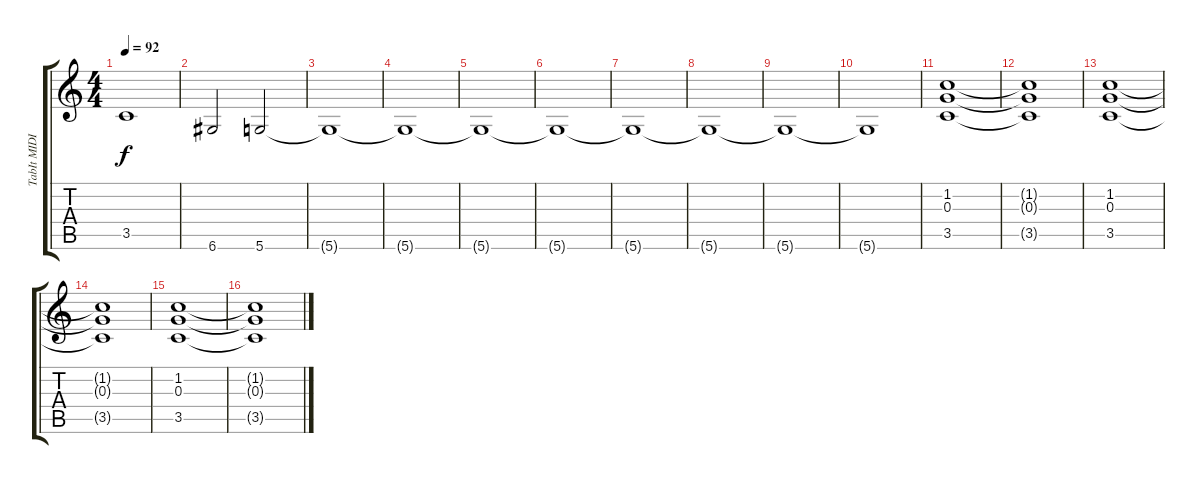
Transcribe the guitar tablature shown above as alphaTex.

\track ("TabIt MIDI - Track 2" "TabIt MIDI") {instrument distortionguitar}
\staff {score tabs}
\tuning (E4 B3 G3 D3 A2 D2) {hide}
\ts (4 4)
\tempo 92
\clef g2
\ks c
3.5.1{dy f instrument electricgrandpiano} |
6.6.2 5.6.2 |
5.6{t}.1 |
5.6{t}.1 |
5.6{t}.1 |
5.6{t}.1 |
5.6{t}.1 |
5.6{t}.1 |
5.6{t}.1 |
5.6{t}.1 |
(1.2 0.3 3.5).1{instrument distortionguitar} |
(1.2{t} 0.3{t} 3.5{t}).1 |
(1.2 0.3 3.5).1 |
(1.2{t} 0.3{t} 3.5{t}).1 |
(1.2 0.3 3.5).1 |
(1.2{t} 0.3{t} 3.5{t}).1
